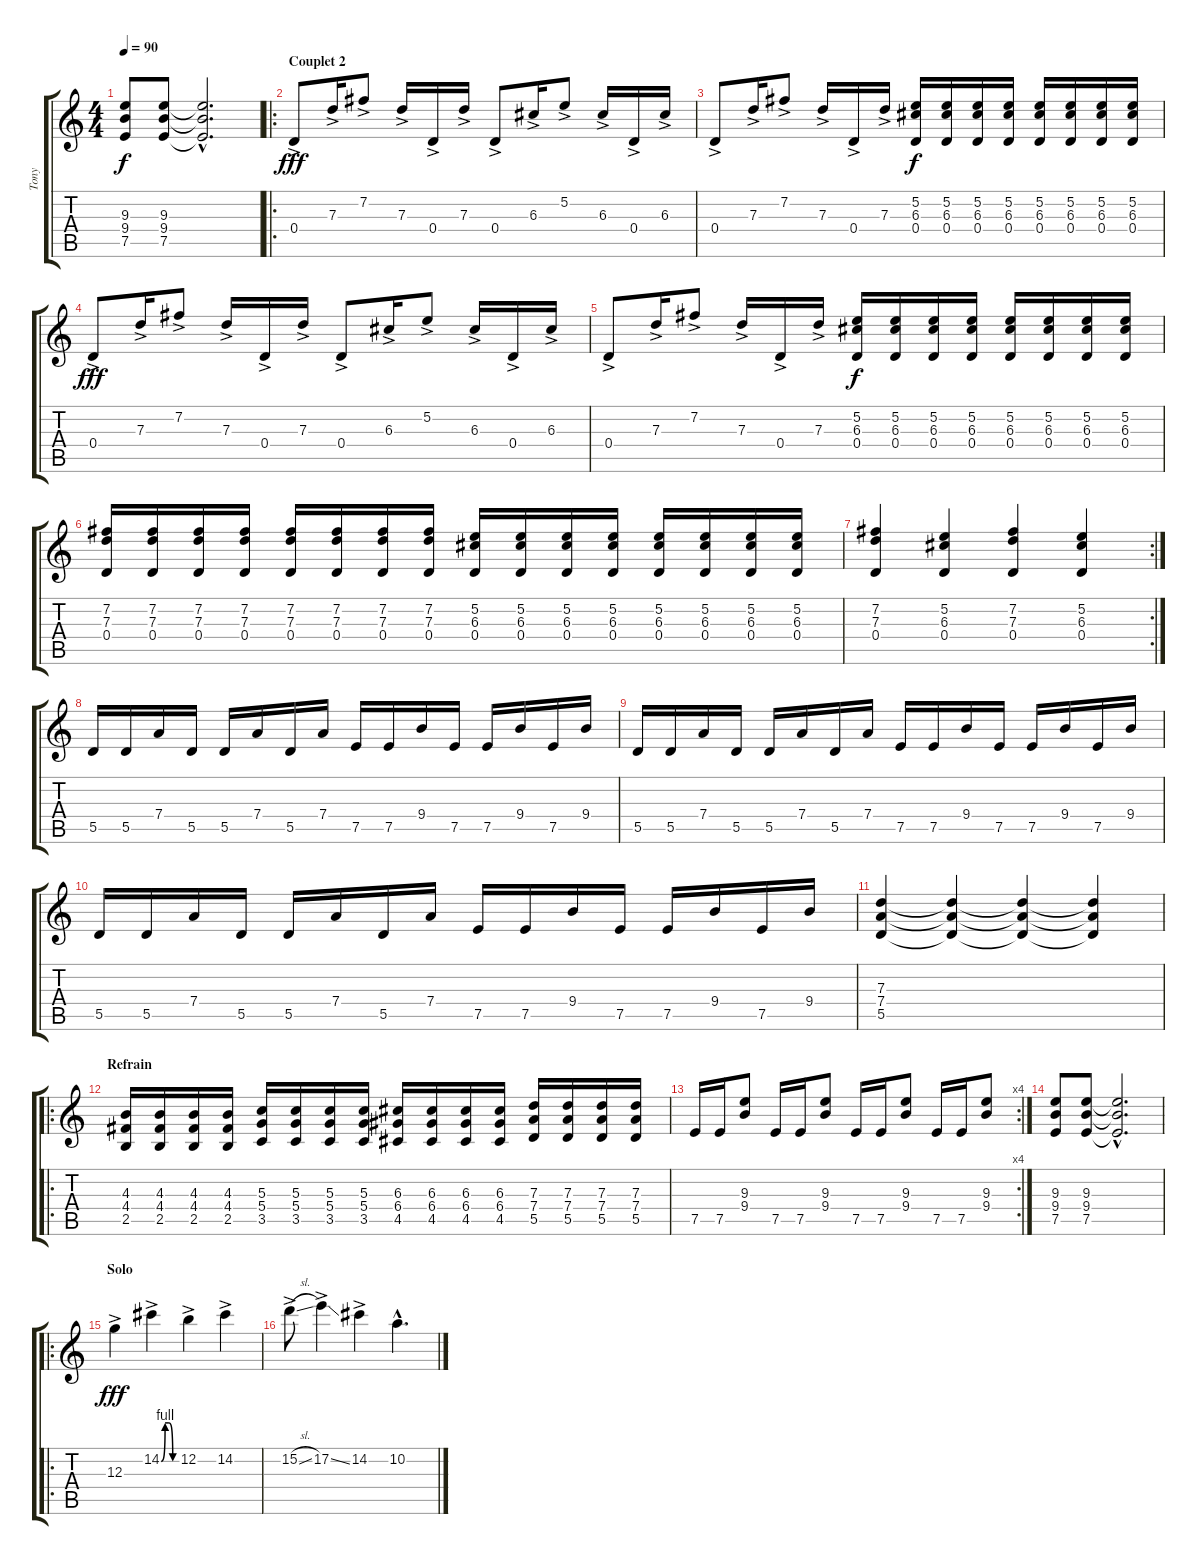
\track ("Tony" "Tony") {instrument distortionguitar}
\staff {score tabs}
\tuning (E4 B3 G3 D3 A2 E2) {hide}
\ts (4 4)
\tempo 90
\clef g2
\ks c
(9.3 9.4 7.5).8{dy f} (9.3 9.4 7.5).8 (9.3{hac t} 9.4{hac t} 7.5{hac t}).2{d} |
\ro
\section ("" "Couplet 2")
0.4{ac}.8{dy fff} 7.3{ac}.16 7.2{ac}.8 7.3{ac}.16 0.4{ac}.16 7.3{ac}.16 0.4{ac}.8 6.3{ac}.16 5.2{ac}.8 6.3{ac}.16 0.4{ac}.16 6.3{ac}.16 |
0.4{ac}.8 7.3{ac}.16 7.2{ac}.8 7.3{ac}.16 0.4{ac}.16 7.3{ac}.16 (5.2 6.3 0.4).16{dy f} (5.2 6.3 0.4).16 (5.2 6.3 0.4).16 (5.2 6.3 0.4).16 (5.2 6.3 0.4).16 (5.2 6.3 0.4).16 (5.2 6.3 0.4).16 (5.2 6.3 0.4).16 |
0.4{ac}.8{dy fff} 7.3{ac}.16 7.2{ac}.8 7.3{ac}.16 0.4{ac}.16 7.3{ac}.16 0.4{ac}.8 6.3{ac}.16 5.2{ac}.8 6.3{ac}.16 0.4{ac}.16 6.3{ac}.16 |
0.4{ac}.8 7.3{ac}.16 7.2{ac}.8 7.3{ac}.16 0.4{ac}.16 7.3{ac}.16 (5.2 6.3 0.4).16{dy f} (5.2 6.3 0.4).16 (5.2 6.3 0.4).16 (5.2 6.3 0.4).16 (5.2 6.3 0.4).16 (5.2 6.3 0.4).16 (5.2 6.3 0.4).16 (5.2 6.3 0.4).16 |
(7.2 7.3 0.4).16 (7.2 7.3 0.4).16 (7.2 7.3 0.4).16 (7.2 7.3 0.4).16 (7.2 7.3 0.4).16 (7.2 7.3 0.4).16 (7.2 7.3 0.4).16 (7.2 7.3 0.4).16 (5.2 6.3 0.4).16 (5.2 6.3 0.4).16 (5.2 6.3 0.4).16 (5.2 6.3 0.4).16 (5.2 6.3 0.4).16 (5.2 6.3 0.4).16 (5.2 6.3 0.4).16 (5.2 6.3 0.4).16 |
\rc 2
(7.2 7.3 0.4).4 (5.2 6.3 0.4).4 (7.2 7.3 0.4).4 (5.2 6.3 0.4).4 |
5.5.16 5.5.16 7.4.16 5.5.16 5.5.16 7.4.16 5.5.16 7.4.16 7.5.16 7.5.16 9.4.16 7.5.16 7.5.16 9.4.16 7.5.16 9.4.16 |
5.5.16 5.5.16 7.4.16 5.5.16 5.5.16 7.4.16 5.5.16 7.4.16 7.5.16 7.5.16 9.4.16 7.5.16 7.5.16 9.4.16 7.5.16 9.4.16 |
5.5.16 5.5.16 7.4.16 5.5.16 5.5.16 7.4.16 5.5.16 7.4.16 7.5.16 7.5.16 9.4.16 7.5.16 7.5.16 9.4.16 7.5.16 9.4.16 |
(7.3 7.4 5.5).4 (7.3{t} 7.4{t} 5.5{t}).4 (7.3{t} 7.4{t} 5.5{t}).4 (7.3{t} 7.4{t} 5.5{t}).4 |
\ro
\section ("" "Refrain")
(4.3 4.4 2.5).16 (4.3 4.4 2.5).16 (4.3 4.4 2.5).16 (4.3 4.4 2.5).16 (5.3 5.4 3.5).16 (5.3 5.4 3.5).16 (5.3 5.4 3.5).16 (5.3 5.4 3.5).16 (6.3 6.4 4.5).16 (6.3 6.4 4.5).16 (6.3 6.4 4.5).16 (6.3 6.4 4.5).16 (7.3 7.4 5.5).16 (7.3 7.4 5.5).16 (7.3 7.4 5.5).16 (7.3 7.4 5.5).16 |
\rc 4
7.5.16 7.5.16 (9.3 9.4).8 7.5.16 7.5.16 (9.3 9.4).8 7.5.16 7.5.16 (9.3 9.4).8 7.5.16 7.5.16 (9.3 9.4).8 |
(9.3 9.4 7.5).8 (9.3 9.4 7.5).8 (9.3{hac t} 9.4{hac t} 7.5{hac t}).2{d} |
\ro
\section ("" "Solo")
12.3{ac}.4{dy fff} 14.2{be (custom 0 0 15 4 30 4 45 0 60 0) ac}.4 12.2{ac}.4 14.2{ac}.4 |
15.2{sl ac}.8 17.2{ss ac}.4 14.2{ac}.4 10.2{hac}.4{d}
